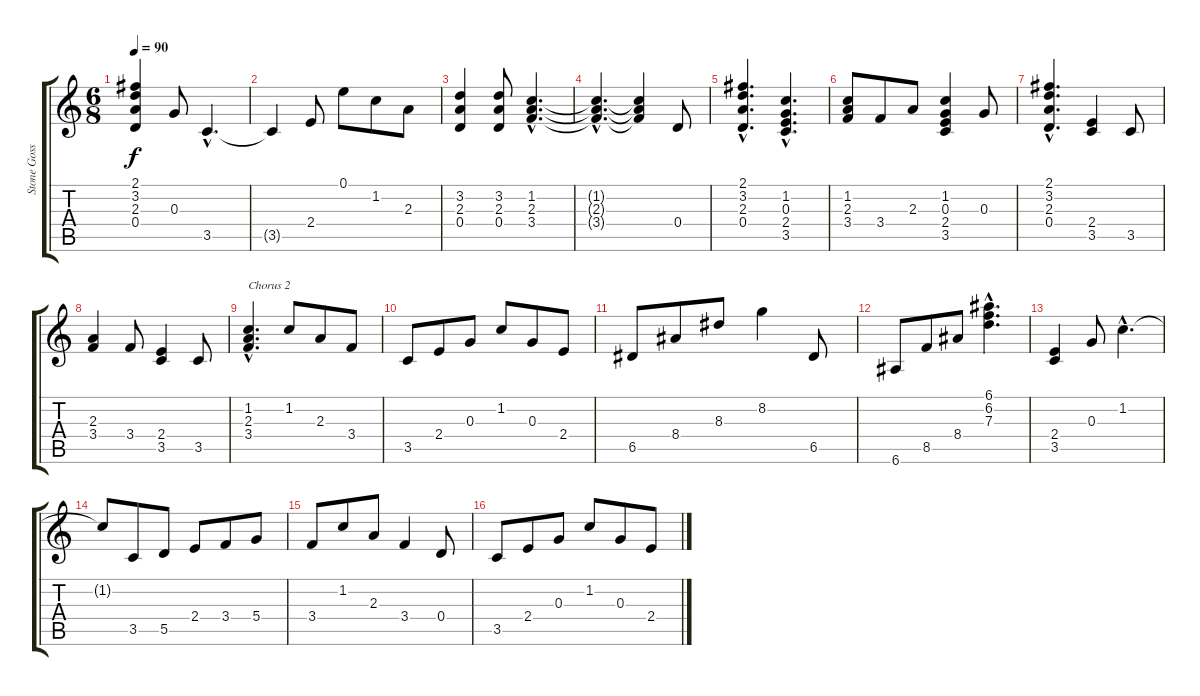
\track ("Stone Gossard" "Stone Goss") {instrument distortionguitar}
\staff {score tabs}
\tuning (E4 B3 G3 D3 A2 E2) {hide}
\ts (6 8)
\tempo 90
\clef g2
\ks c
(2.1 3.2 2.3 0.4).4{dy f} 0.3.8 3.5{hac}.4{d} |
3.5{t}.4 2.4.8 0.1.8 1.2.8 2.3.8 |
(3.2 2.3 0.4).4 (3.2 2.3 0.4).8 (1.2{hac} 2.3{hac} 3.4{hac}).4{d} |
(1.2{hac t} 2.3{hac t} 3.4{hac t}).4{d} (1.2{t} 2.3{t} 3.4{t}).4 0.4.8 |
(2.1{hac} 3.2{hac} 2.3{hac} 0.4{hac}).4{d} (1.2{hac} 0.3{hac} 2.4{hac} 3.5{hac}).4{d} |
(1.2 2.3 3.4).8 3.4.8 2.3.8 (1.2 0.3 2.4 3.5).4 0.3.8 |
(2.1{hac} 3.2{hac} 2.3{hac} 0.4{hac}).4{d} (2.4 3.5).4 3.5.8 |
(2.3 3.4).4 3.4.8 (2.4 3.5).4 3.5.8 |
(1.2{hac} 2.3{hac} 3.4{hac}).4{d txt "Chorus 2"} 1.2.8 2.3.8 3.4.8 |
3.5.8 2.4.8 0.3.8 1.2.8 0.3.8 2.4.8 |
6.5.8 8.4.8 8.3.8 8.2.4 6.5.8 |
6.6.8 8.5.8 8.4.8 (6.1{hac} 6.2{hac} 7.3{hac}).4{d} |
(2.4 3.5).4 0.3.8 1.2{hac}.4{d} |
1.2{t}.8 3.5.8 5.5.8 2.4.8 3.4.8 5.4.8 |
3.4.8 1.2.8 2.3.8 3.4.4 0.4.8 |
3.5.8 2.4.8 0.3.8 1.2.8 0.3.8 2.4.8
